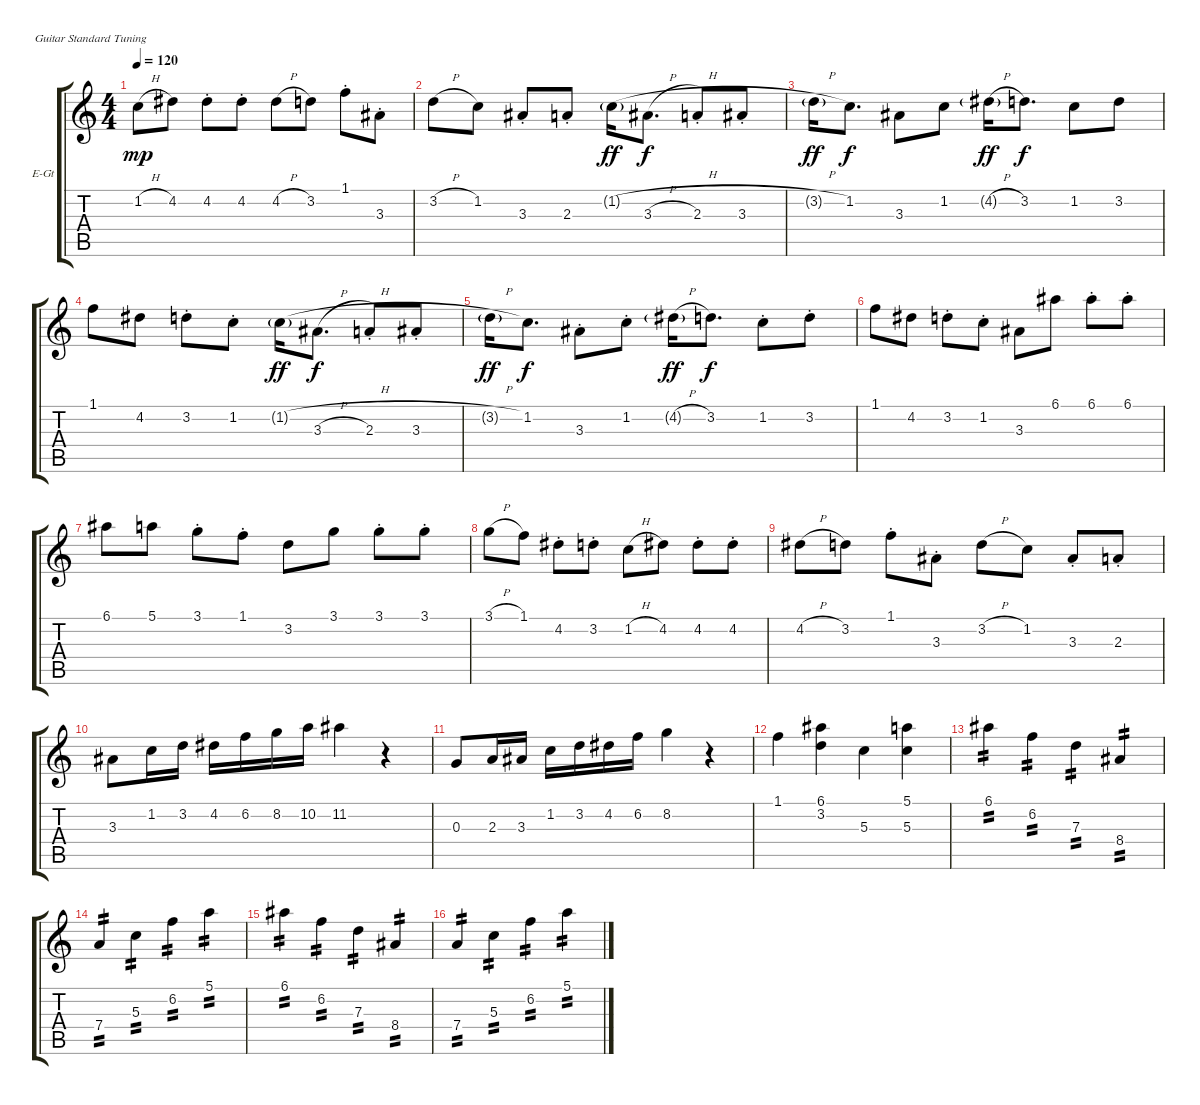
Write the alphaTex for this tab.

\defaultSystemsLayout 4
\bracketExtendMode groupsimilarinstruments
\firstSystemTrackNameOrientation horizontal
\otherSystemsTrackNameOrientation horizontal
\track ("Electric Guitar" "E-Gt") {instrument overdrivenguitar}
\staff {score tabs}
\tuning (E4 B3 G3 D3 A2 E2)
\ts (4 4)
\tempo 120
\clef g2
\ks c
1.2{h}.8{dy mp} 4.2.8 4.2{st}.8 4.2{st}.8 4.2{h}.8 3.2.8 1.1{st}.8 3.3{st}.8 |
3.2{h}.8 1.2.8 3.3{st}.8 2.3{st}.8 1.2{h g}.16{dy ff} 3.3{h}.8{d dy f} 2.3{st}.8 3.3{st}.8 |
3.2{h g}.16{dy ff} 1.2.8{d dy f} 3.3.8 1.2.8 4.2{h g}.16{dy ff} 3.2.8{d dy f} 1.2.8 3.2.8 |
1.1.8 4.2.8 3.2{st}.8 1.2{st}.8 1.2{h g}.16{dy ff} 3.3{h}.8{d dy f} 2.3{st}.8 3.3{st}.8 |
3.2{h g}.16{dy ff} 1.2.8{d dy f} 3.3{st}.8 1.2{st}.8 4.2{h g}.16{dy ff} 3.2.8{d dy f} 1.2{st}.8 3.2{st}.8 |
1.1.8 4.2.8 3.2{st}.8 1.2{st}.8 3.3.8 6.1.8 6.1{st}.8 6.1{st}.8 |
6.1.8 5.1.8 3.1{st}.8 1.1{st}.8 3.2.8 3.1.8 3.1{st}.8 3.1{st}.8 |
3.1{h}.8 1.1.8 4.2{st}.8 3.2{st}.8 1.2{h}.8 4.2.8 4.2{st}.8 4.2{st}.8 |
4.2{h}.8 3.2.8 1.1{st}.8 3.3{st}.8 3.2{h}.8 1.2.8 3.3{st}.8 2.3{st}.8 |
3.3.8 1.2.16 3.2.16 4.2.16 6.2.16 8.2.16 10.2.16 11.2.4 r.4 |
0.3.8 2.3.16 3.3.16 1.2.16 3.2.16 4.2.16 6.2.16 8.2.4 r.4 |
1.1.4 (6.1 3.2).4 5.3.4 (5.1 5.3).4 |
6.1.4{tp 2} 6.2.4{tp 2} 7.3.4{tp 2} 8.4.4{tp 2} |
7.4.4{tp 2} 5.3.4{tp 2} 6.2.4{tp 2} 5.1.4{tp 2} |
6.1.4{tp 2} 6.2.4{tp 2} 7.3.4{tp 2} 8.4.4{tp 2} |
7.4.4{tp 2} 5.3.4{tp 2} 6.2.4{tp 2} 5.1.4{tp 2}
